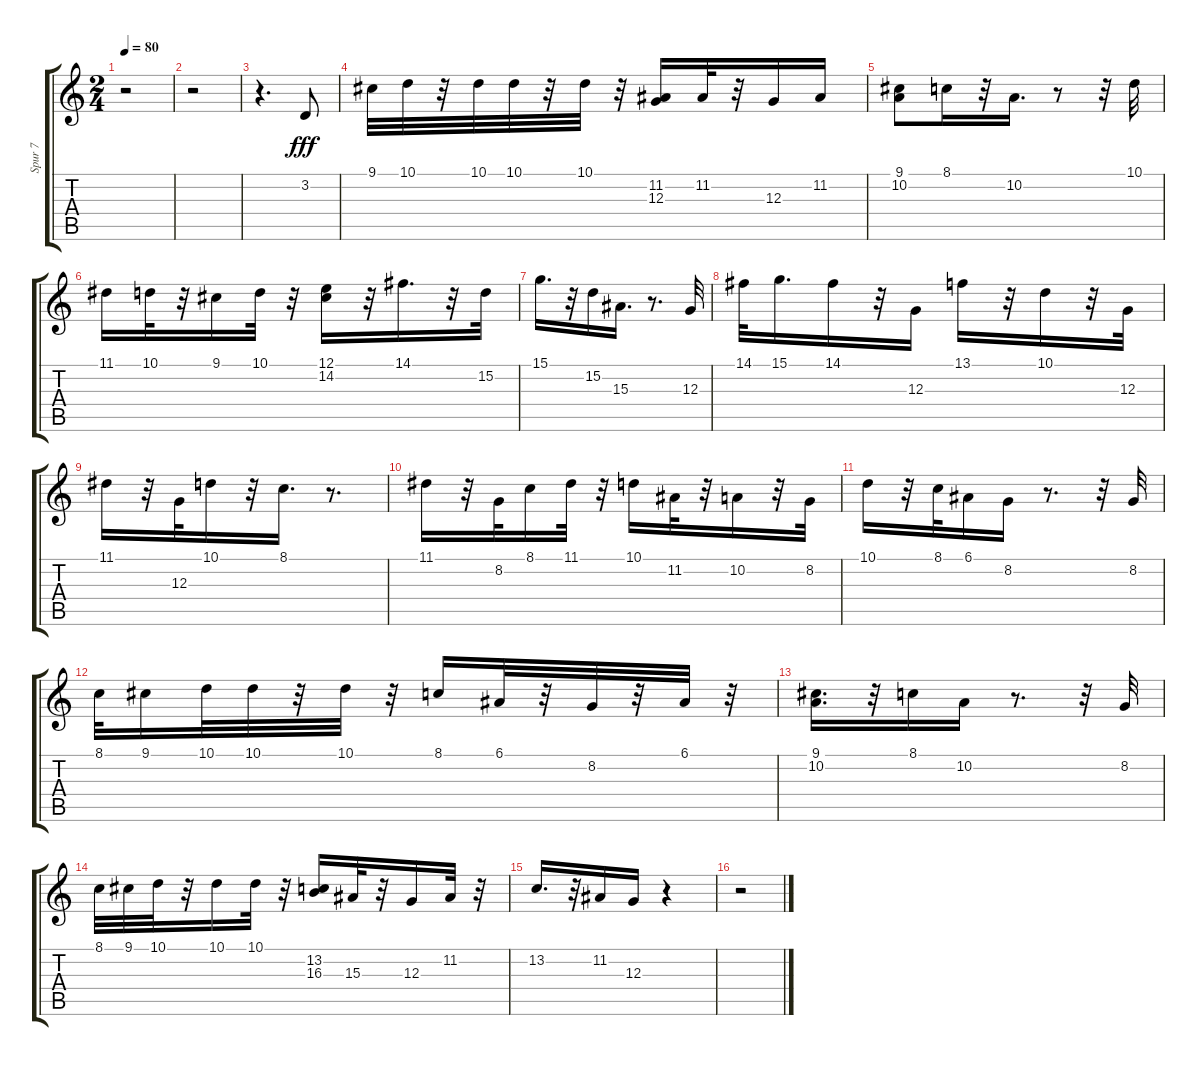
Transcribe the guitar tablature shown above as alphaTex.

\track ("Spur 7" "Spur 7") {instrument altosax}
\staff {score tabs}
\tuning (E4 B3 G3 D3 A2 E2) {hide}
\ts (2 4)
\tempo 80
\clef g2
\ks c
r.2{dy fff} |
r.2 |
r.4{d} 3.2.8 |
9.1.32 10.1.32 r.32 10.1.32 10.1.32 r.32 10.1.32 r.32 (11.2 12.3).16 11.2.32 r.32 12.3.16 11.2.16 |
(9.1 10.2).8 8.1.16 r.32 10.2.16{d} r.8 r.32 10.1.32 |
11.1.16 10.1.32 r.32 9.1.16 10.1.32 r.32 (12.1 14.2).16 r.32 14.1.16{d} r.32 15.2.32 |
15.1.16{d} r.32 15.2.16 15.3.16{d} r.8{d} 12.3.32 |
14.1.32 15.1.16{d} 14.1.16 r.32 12.3.16 13.1.16 r.32 10.1.16 r.32 12.3.32 |
11.1.16 r.32 12.3.32 10.1.16 r.32 8.1.16{d} r.8{d} |
11.1.16 r.32 8.2.32 8.1.16 11.1.32 r.32 10.1.16 11.2.32 r.32 10.2.16 r.32 8.2.32 |
10.1.16 r.32 8.1.32 6.1.16 8.2.16 r.8{d} r.32 8.2.32 |
8.1.32 9.1.16 10.1.32 10.1.32 r.32 10.1.32 r.32 8.1.16 6.1.32 r.32 8.2.32 r.32 6.1.32 r.32 |
(9.1 10.2).16{d} r.32 8.1.16 10.2.16 r.8{d} r.32 8.2.32 |
8.1.32 9.1.32 10.1.32 r.32 10.1.16 10.1.32 r.32 (13.2 16.3).16 15.3.32 r.32 12.3.16 11.2.32 r.32 |
13.2.16{d} r.32 11.2.16 12.3.16 r.4 |
r.2
